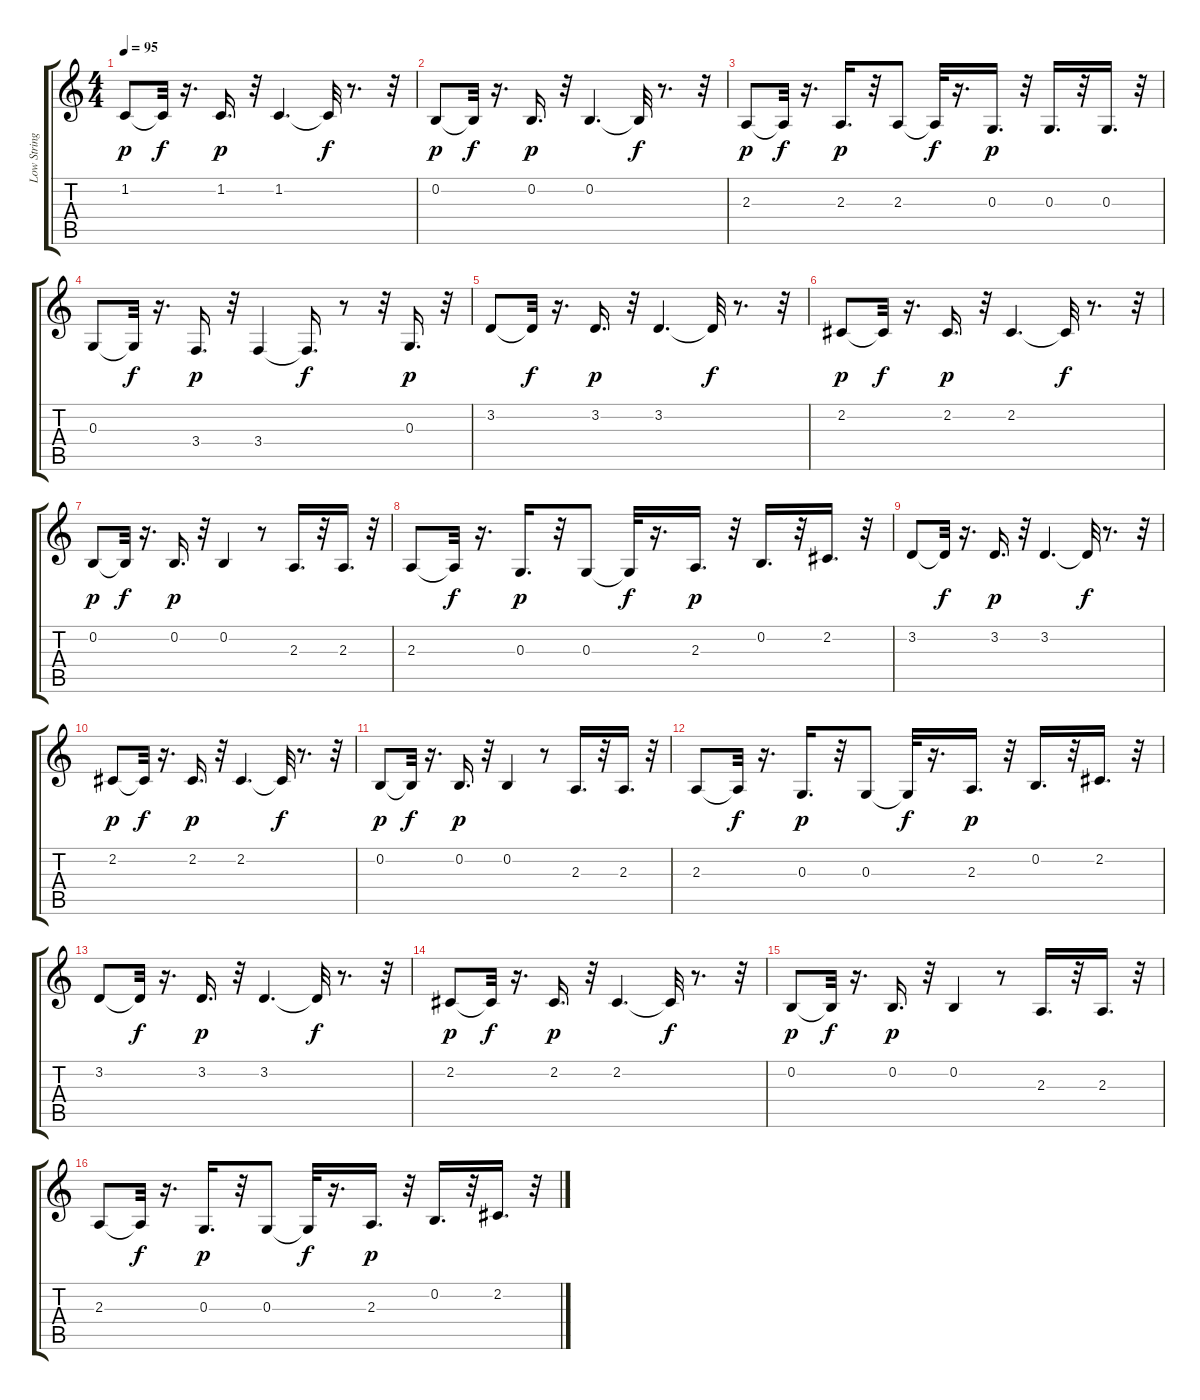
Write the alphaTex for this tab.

\track ("Low Strings" "Low String") {instrument stringensemble1}
\staff {score tabs}
\tuning (E4 B3 G3 D3 A2 E2) {hide}
\ts (4 4)
\tempo 95
\clef g2
\ks c
1.2.8{dy p} 1.2{t}.32{dy f} r.16{d} 1.2.16{d dy p} r.32 1.2.4{d} 1.2{t}.32{dy f} r.8{d} r.32 |
0.2.8{dy p} 0.2{t}.32{dy f} r.16{d} 0.2.16{d dy p} r.32 0.2.4{d} 0.2{t}.32{dy f} r.8{d} r.32 |
2.3.8{dy p} 2.3{t}.32{dy f} r.16{d} 2.3.16{d dy p} r.32 2.3.8 2.3{t}.32{dy f} r.16{d} 0.3.16{d dy p} r.32 0.3.16{d} r.32 0.3.16{d} r.32 |
0.3.8 0.3{t}.32{dy f} r.16{d} 3.4.16{d dy p} r.32 3.4.4 3.4{t}.16{d dy f} r.8 r.32 0.3.16{d dy p} r.32 |
3.2.8 3.2{t}.32{dy f} r.16{d} 3.2.16{d dy p} r.32 3.2.4{d} 3.2{t}.32{dy f} r.8{d} r.32 |
2.2.8{dy p} 2.2{t}.32{dy f} r.16{d} 2.2.16{d dy p} r.32 2.2.4{d} 2.2{t}.32{dy f} r.8{d} r.32 |
0.2.8{dy p} 0.2{t}.32{dy f} r.16{d} 0.2.16{d dy p} r.32 0.2.4 r.8 2.3.16{d} r.32 2.3.16{d} r.32 |
2.3.8 2.3{t}.32{dy f} r.16{d} 0.3.16{d dy p} r.32 0.3.8 0.3{t}.32{dy f} r.16{d} 2.3.16{d dy p} r.32 0.2.16{d} r.32 2.2.16{d} r.32 |
3.2.8 3.2{t}.32{dy f} r.16{d} 3.2.16{d dy p} r.32 3.2.4{d} 3.2{t}.32{dy f} r.8{d} r.32 |
2.2.8{dy p} 2.2{t}.32{dy f} r.16{d} 2.2.16{d dy p} r.32 2.2.4{d} 2.2{t}.32{dy f} r.8{d} r.32 |
0.2.8{dy p} 0.2{t}.32{dy f} r.16{d} 0.2.16{d dy p} r.32 0.2.4 r.8 2.3.16{d} r.32 2.3.16{d} r.32 |
2.3.8 2.3{t}.32{dy f} r.16{d} 0.3.16{d dy p} r.32 0.3.8 0.3{t}.32{dy f} r.16{d} 2.3.16{d dy p} r.32 0.2.16{d} r.32 2.2.16{d} r.32 |
3.2.8 3.2{t}.32{dy f} r.16{d} 3.2.16{d dy p} r.32 3.2.4{d} 3.2{t}.32{dy f} r.8{d} r.32 |
2.2.8{dy p} 2.2{t}.32{dy f} r.16{d} 2.2.16{d dy p} r.32 2.2.4{d} 2.2{t}.32{dy f} r.8{d} r.32 |
0.2.8{dy p} 0.2{t}.32{dy f} r.16{d} 0.2.16{d dy p} r.32 0.2.4 r.8 2.3.16{d} r.32 2.3.16{d} r.32 |
2.3.8 2.3{t}.32{dy f} r.16{d} 0.3.16{d dy p} r.32 0.3.8 0.3{t}.32{dy f} r.16{d} 2.3.16{d dy p} r.32 0.2.16{d} r.32 2.2.16{d} r.32
